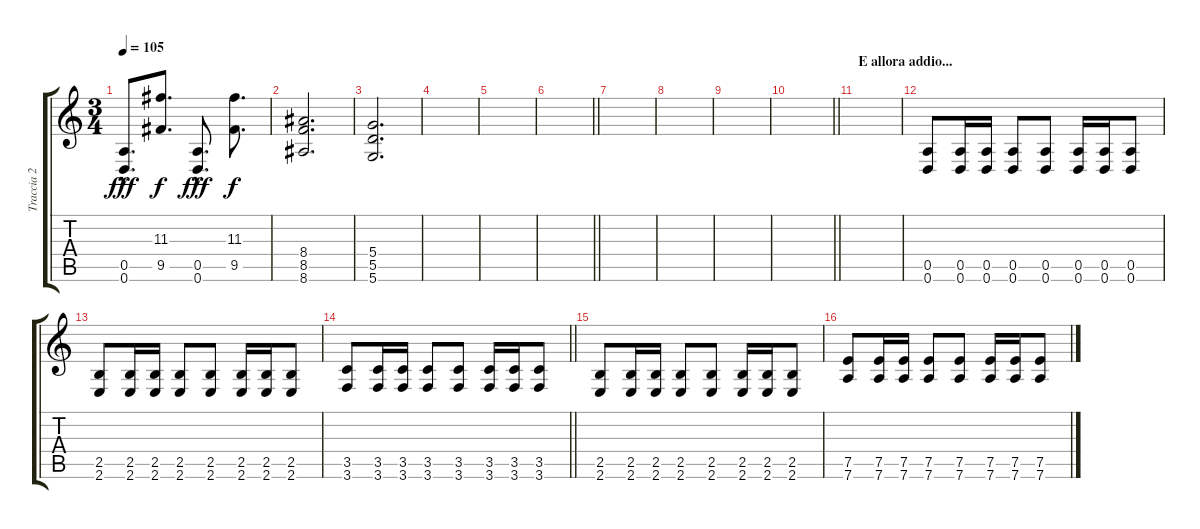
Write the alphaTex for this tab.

\track ("Traccia 2" "Traccia 2") {instrument overdrivenguitar}
\staff {score tabs}
\tuning (E4 B3 G3 D3 A2 D2) {hide}
\ts (3 4)
\tempo 105
\clef g2
\ks c
(0.5{hac} 0.6{hac}).8{d dy fff} (11.3 9.5).8{d dy f} (0.5{hac} 0.6{hac}).8{d dy fff} (11.3 9.5).8{d dy f} |
(8.4 8.5 8.6).2{d} |
(5.4 5.5 5.6).2{d} |
|
|
\barLineRight lightlight
|
|
|
|
\barLineRight lightlight
|
\section ("" "E allora addio...")
|
(0.5 0.6).8 (0.5 0.6).16 (0.5 0.6).16 (0.5 0.6).8 (0.5 0.6).8 (0.5 0.6).16 (0.5 0.6).16 (0.5 0.6).8 |
(2.5 2.6).8 (2.5 2.6).16 (2.5 2.6).16 (2.5 2.6).8 (2.5 2.6).8 (2.5 2.6).16 (2.5 2.6).16 (2.5 2.6).8 |
\barLineRight lightlight
(3.5 3.6).8 (3.5 3.6).16 (3.5 3.6).16 (3.5 3.6).8 (3.5 3.6).8 (3.5 3.6).16 (3.5 3.6).16 (3.5 3.6).8 |
(2.5 2.6).8 (2.5 2.6).16 (2.5 2.6).16 (2.5 2.6).8 (2.5 2.6).8 (2.5 2.6).16 (2.5 2.6).16 (2.5 2.6).8 |
(7.5 7.6).8 (7.5 7.6).16 (7.5 7.6).16 (7.5 7.6).8 (7.5 7.6).8 (7.5 7.6).16 (7.5 7.6).16 (7.5 7.6).8
